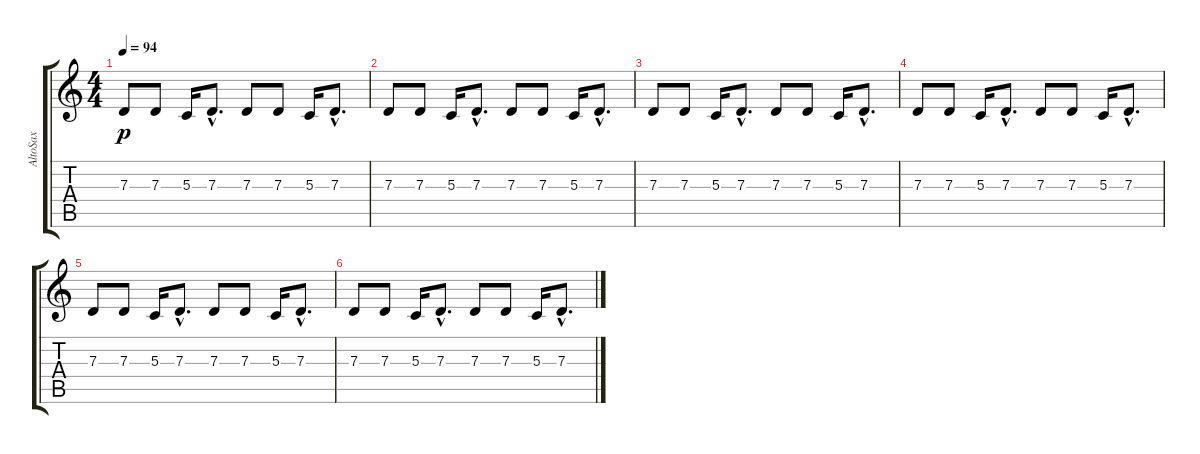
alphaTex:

\track ("AltoSax" "AltoSax") {instrument synthstrings1}
\staff {score tabs}
\tuning (E4 B3 G3 D3 A2 E2) {hide}
\ts (4 4)
\tempo 94
\clef g2
\ks c
7.3.8{dy p} 7.3.8 5.3.16 7.3{hac}.8{d} 7.3.8 7.3.8 5.3.16 7.3{hac}.8{d} |
7.3.8 7.3.8 5.3.16 7.3{hac}.8{d} 7.3.8 7.3.8 5.3.16 7.3{hac}.8{d} |
7.3.8 7.3.8 5.3.16 7.3{hac}.8{d} 7.3.8 7.3.8 5.3.16 7.3{hac}.8{d} |
7.3.8 7.3.8 5.3.16 7.3{hac}.8{d} 7.3.8 7.3.8 5.3.16 7.3{hac}.8{d} |
7.3.8 7.3.8 5.3.16 7.3{hac}.8{d} 7.3.8 7.3.8 5.3.16 7.3{hac}.8{d} |
7.3.8 7.3.8 5.3.16 7.3{hac}.8{d} 7.3.8 7.3.8 5.3.16 7.3{hac}.8{d}
